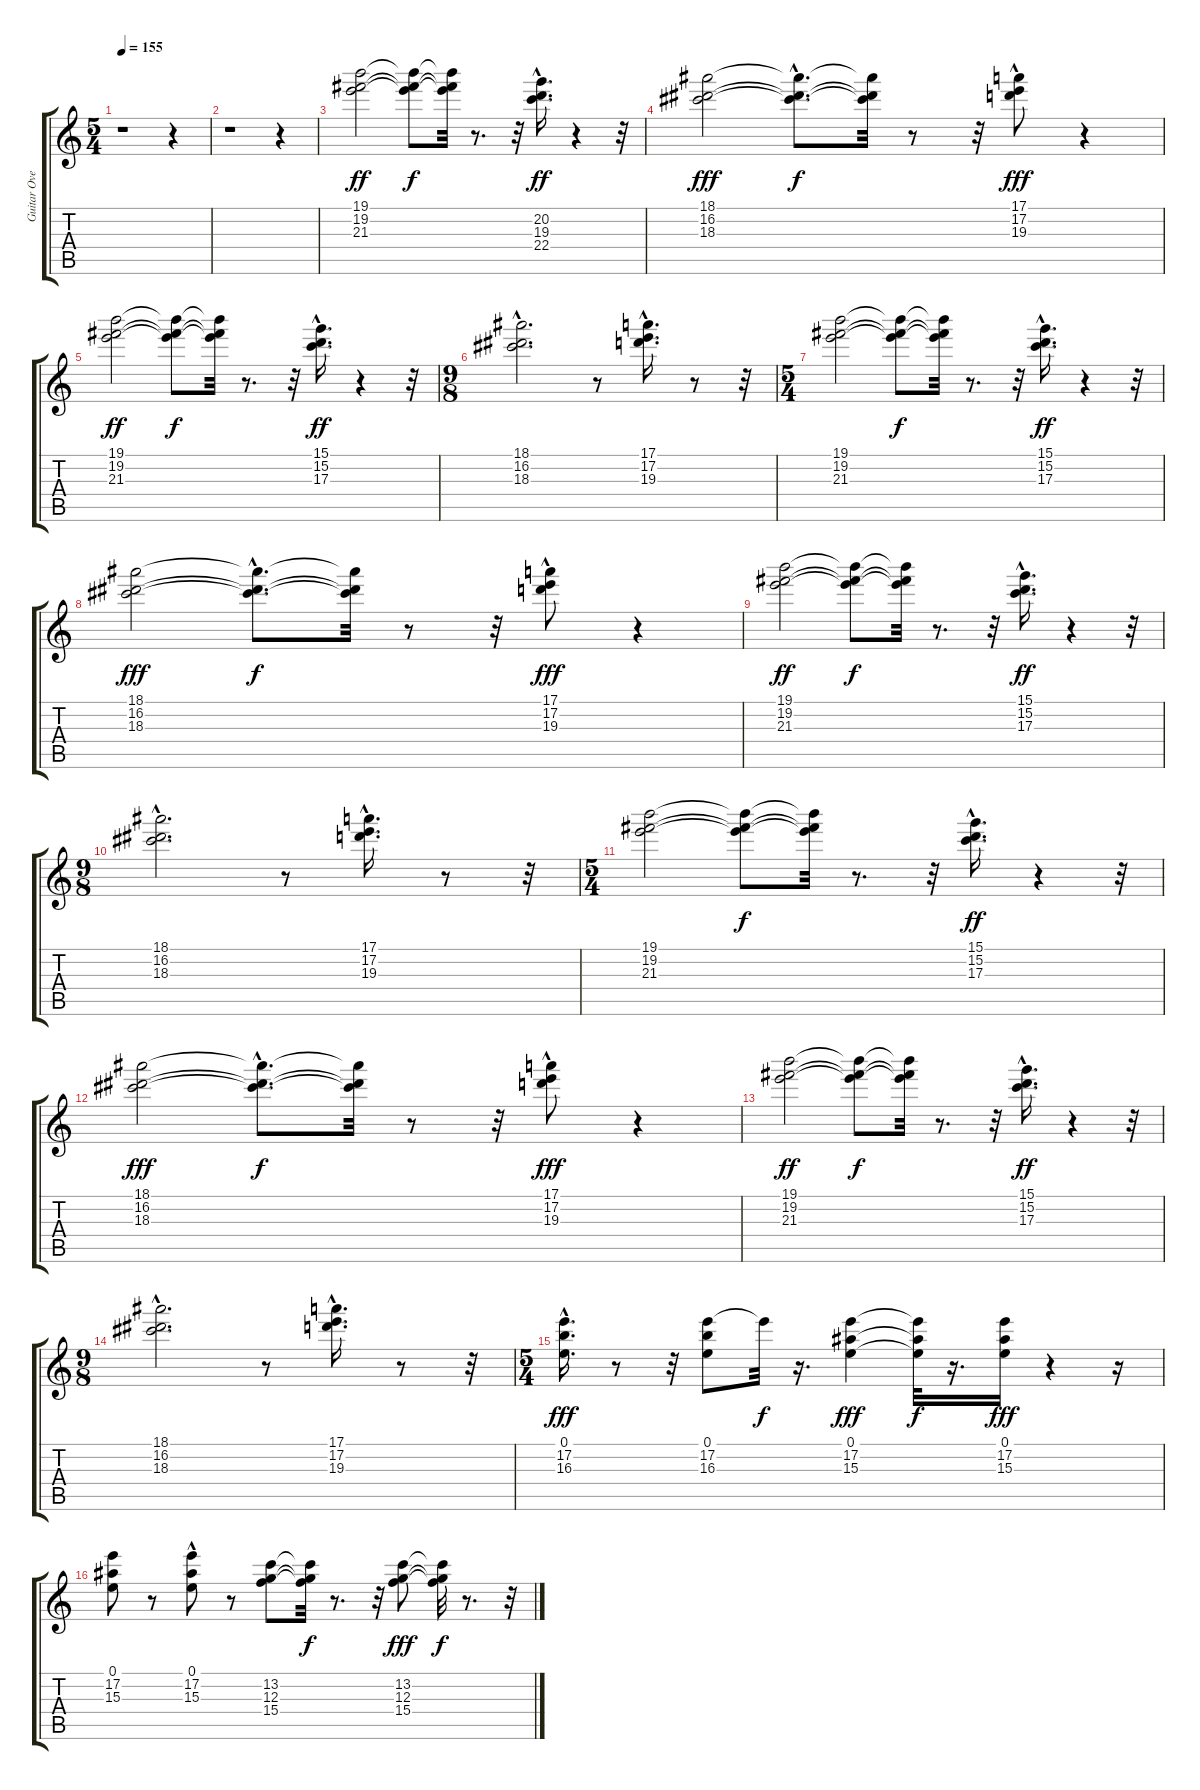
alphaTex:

\track ("Guitar Overdr+Clean     " "Guitar Ove") {instrument overdrivenguitar}
\staff {score tabs}
\tuning (E4 B3 G3 D3 A2 E2) {hide}
\ts (5 4)
\tempo 155
\clef g2
\ks c
r.1{dy ff instrument overdrivenguitar} r.4 |
r.1 r.4 |
(19.1 19.2 21.3).2{volume 6} (19.1{t} 19.2{t} 21.3{t}).8{dy f} (19.1{t} 19.2{t} 21.3{t}).32 r.8{d} r.32 (20.2{hac} 19.3{hac} 22.4{hac}).16{d dy ff} r.4 r.32 |
(18.1 16.2 18.3).2{dy fff} (18.1{hac t} 16.2{hac t} 18.3{hac t}).8{d dy f} (18.1{t} 16.2{t} 18.3{t}).32 r.8 r.32 (17.1 17.2{hac} 19.3).8{dy fff} r.4 |
(19.1 19.2 21.3).2{dy ff} (19.1{t} 19.2{t} 21.3{t}).8{dy f} (19.1{t} 19.2{t} 21.3{t}).32 r.8{d} r.32 (15.1{hac} 15.2{hac} 17.3{hac}).16{d dy ff} r.4 r.32 |
\ts (9 8)
(18.1{hac} 16.2{hac} 18.3{hac}).2{d} r.8 (17.1{hac} 17.2{hac} 19.3{hac}).16{d} r.8 r.32 |
\ts (5 4)
(19.1 19.2 21.3).2 (19.1{t} 19.2{t} 21.3{t}).8{dy f} (19.1{t} 19.2{t} 21.3{t}).32 r.8{d} r.32 (15.1{hac} 15.2{hac} 17.3{hac}).16{d dy ff} r.4 r.32 |
(18.1 16.2 18.3).2{dy fff} (18.1{hac t} 16.2{hac t} 18.3{hac t}).8{d dy f} (18.1{t} 16.2{t} 18.3{t}).32 r.8 r.32 (17.1 17.2{hac} 19.3).8{dy fff} r.4 |
(19.1 19.2 21.3).2{dy ff} (19.1{t} 19.2{t} 21.3{t}).8{dy f} (19.1{t} 19.2{t} 21.3{t}).32 r.8{d} r.32 (15.1{hac} 15.2{hac} 17.3{hac}).16{d dy ff} r.4 r.32 |
\ts (9 8)
(18.1{hac} 16.2{hac} 18.3{hac}).2{d} r.8 (17.1{hac} 17.2{hac} 19.3{hac}).16{d} r.8 r.32 |
\ts (5 4)
(19.1 19.2 21.3).2 (19.1{t} 19.2{t} 21.3{t}).8{dy f} (19.1{t} 19.2{t} 21.3{t}).32 r.8{d} r.32 (15.1{hac} 15.2{hac} 17.3{hac}).16{d dy ff} r.4 r.32 |
(18.1 16.2 18.3).2{dy fff} (18.1{hac t} 16.2{hac t} 18.3{hac t}).8{d dy f} (18.1{t} 16.2{t} 18.3{t}).32 r.8 r.32 (17.1 17.2{hac} 19.3).8{dy fff} r.4 |
(19.1 19.2 21.3).2{dy ff} (19.1{t} 19.2{t} 21.3{t}).8{dy f} (19.1{t} 19.2{t} 21.3{t}).32 r.8{d} r.32 (15.1{hac} 15.2{hac} 17.3{hac}).16{d dy ff} r.4 r.32 |
\ts (9 8)
(18.1{hac} 16.2{hac} 18.3{hac}).2{d} r.8 (17.1{hac} 17.2{hac} 19.3{hac}).16{d} r.8 r.32 |
\ts (5 4)
(0.1{hac} 17.2{hac} 16.3{hac}).16{d dy fff volume 6} r.8 r.32 (0.1 17.2 16.3).8 17.2{t}.32{dy f} r.16{d} (0.1 17.2 15.3).4{dy fff} (0.1{t} 17.2{t} 15.3{t}).32{dy f} r.16{d} (0.1 17.2 15.3).16{dy fff} r.4 r.16 |
(0.1 17.2 15.3).8 r.8 (0.1 17.2{hac} 15.3{hac}).8 r.8 (13.2 12.3 15.4).8 (13.2{t} 12.3{t} 15.4{t}).32{dy f} r.8{d} r.32 (13.2 12.3 15.4).8{dy fff} (13.2{t} 12.3{t} 15.4{t}).32{dy f} r.8{d} r.32
